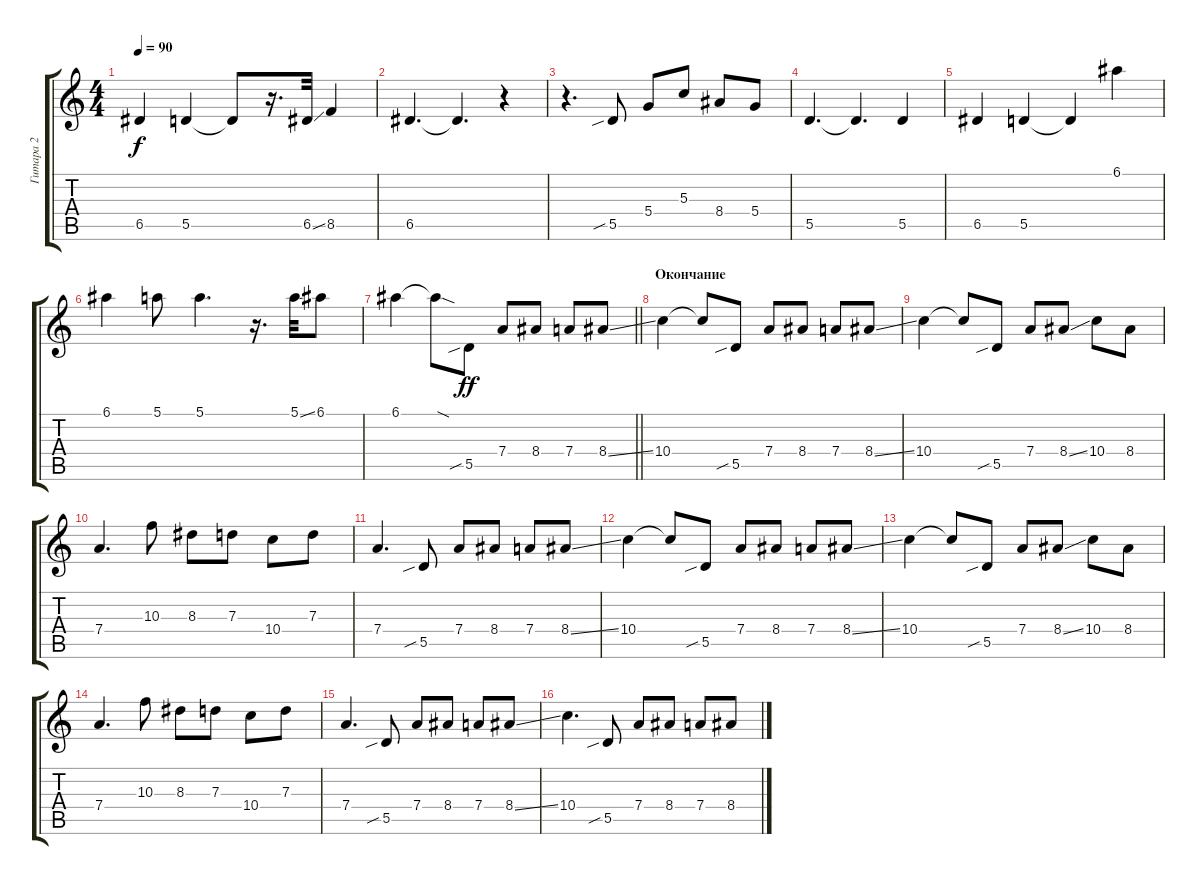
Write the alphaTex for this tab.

\track ("Гитара 2" "Гитара 2") {instrument overdrivenguitar}
\staff {score tabs}
\tuning (E4 B3 G3 D3 A2 E2) {hide}
\ts (4 4)
\tempo 90
\clef g2
\ks c
6.5.4{dy f} 5.5.4 5.5{t}.8 r.16{d} 6.5{ss}.32 8.5.4 |
6.5.4{d} 6.5{t}.4{d} r.4 |
r.4{d} 5.5{sib}.8 5.4.8 5.3.8 8.4.8 5.4.8 |
5.5.4{d} 5.5{t}.4{d} 5.5.4 |
6.5.4 5.5.4 5.5{t}.4 6.1.4 |
6.1.4 5.1.8 5.1.4{d} r.16{d} 5.1{ss}.32 6.1.8 |
\barLineRight lightlight
6.1.4 6.1{sod t}.8 5.5{sib}.8{dy ff} 7.4.8 8.4.8 7.4.8 8.4{ss}.8 |
\section ("" "Окончание")
10.4.4 10.4{t}.8 5.5{sib}.8 7.4.8 8.4.8 7.4.8 8.4{ss}.8 |
10.4.4 10.4{t}.8 5.5{sib}.8 7.4.8 8.4{ss}.8 10.4.8 8.4.8 |
7.4.4{d} 10.3.8 8.3.8 7.3.8 10.4.8 7.3.8 |
7.4.4{d} 5.5{sib}.8 7.4.8 8.4.8 7.4.8 8.4{ss}.8 |
10.4.4 10.4{t}.8 5.5{sib}.8 7.4.8 8.4.8 7.4.8 8.4{ss}.8 |
10.4.4 10.4{t}.8 5.5{sib}.8 7.4.8 8.4{ss}.8 10.4.8 8.4.8 |
7.4.4{d} 10.3.8 8.3.8 7.3.8 10.4.8 7.3.8 |
7.4.4{d} 5.5{sib}.8 7.4.8 8.4.8 7.4.8 8.4{ss}.8 |
10.4.4{d} 5.5{sib}.8 7.4.8 8.4.8 7.4.8 8.4{ss}.8
